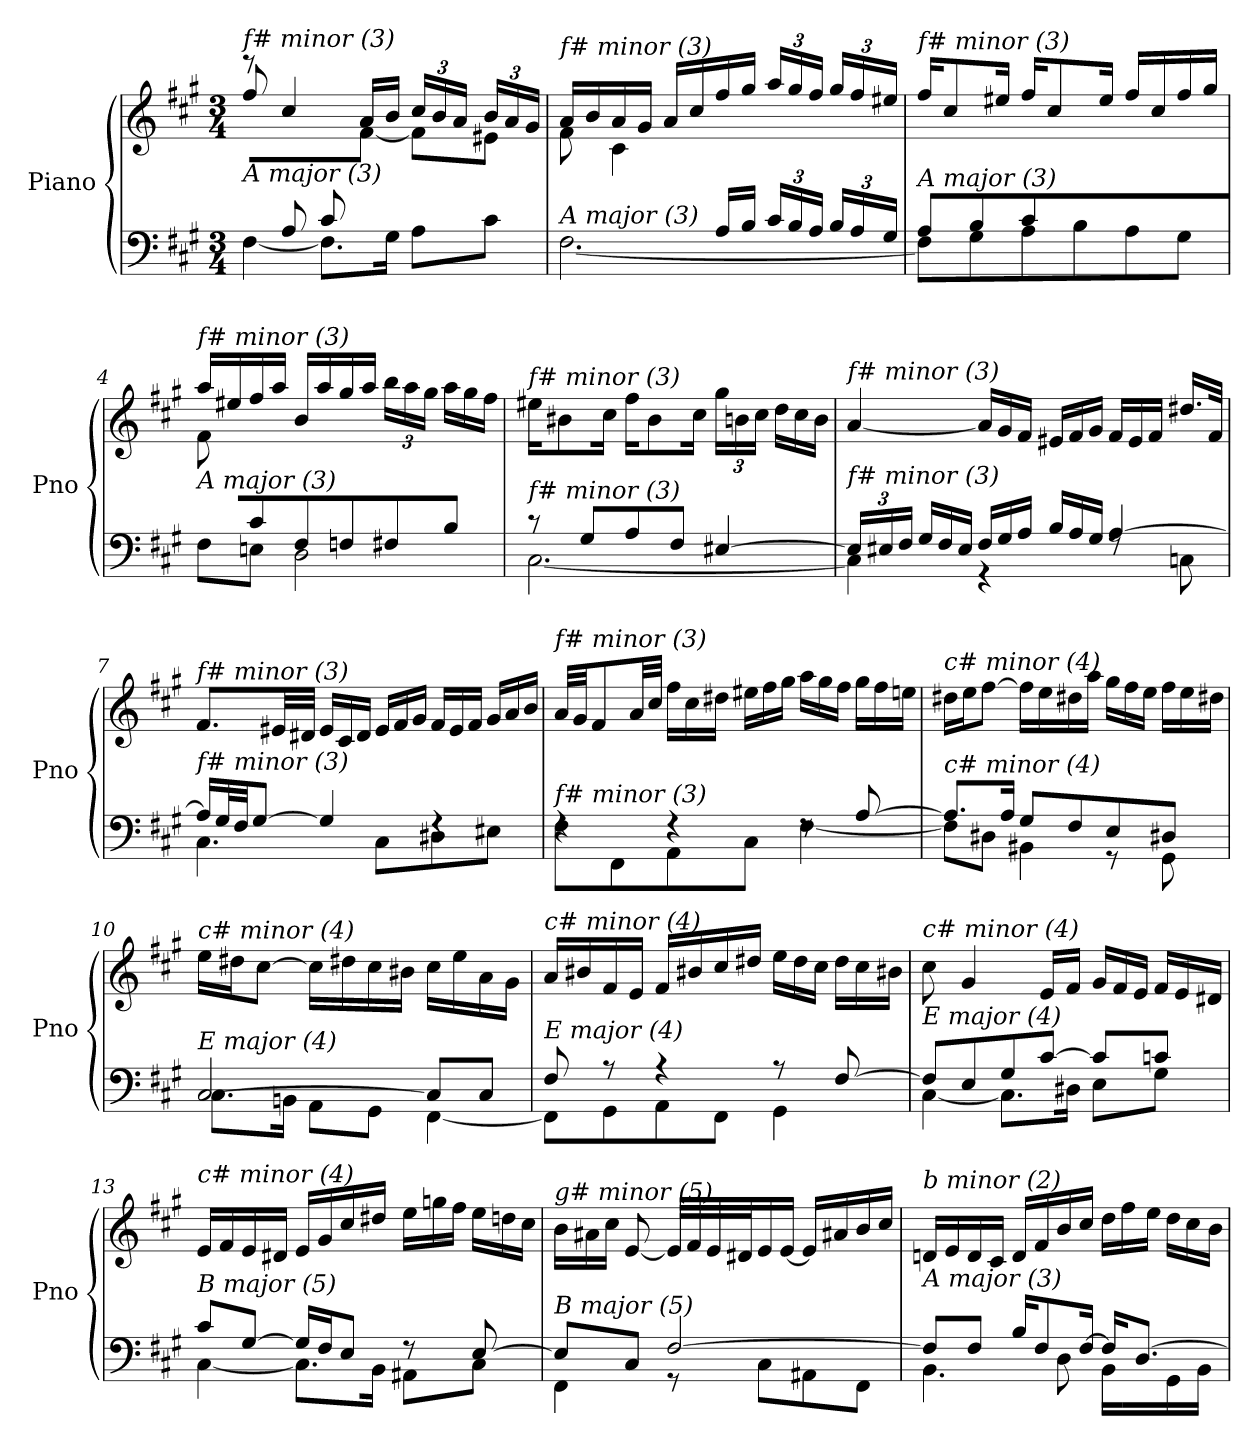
**kern	**kern
*part1	*part1
*staff2	*staff1
*I"Piano	*
*I'Pno	*
*clefF4	*clefG2
*k[f#c#g#]	*k[f#c#g#]
*M3/4	*M3/4
=1	=1
*^	*^
!	!	!LO:TX:i:t=f# minor (3)	!
!LO:TX:i:t=A major (3)	!	!	!
8ryy	[4F#\	8ff#/	8reee
8A/L	.	4cc#/	4ryy
8c#/	8.F#\L]	.	.
4.ryy	.	16a/LL	[8f#\J
.	16G#\Jk	16b/JJ	.
*	*	*Xbrackettup	*
.	8A\L	24cc#/LL	8f#\L]
.	.	24b/	.
.	.	24a/JJ	.
.	8c#\J	24b/LL	8e#X\J
.	.	24a/	.
.	.	24g#/JJ	.
=2	=2	=2	=2
*	*^	*	*^
!	!	!	!LO:TX:i:t=f# minor (3)	!	!
!LO:TX:i:t=A major (3)	!	!	!	!	!
4.ryy	[2.F#\	4.ryy	16a/LL	8f#\	4.ryy
.	.	.	16b/	.	.
.	.	.	16a/	4c#\	.
.	.	.	16g#/JJ	.	.
.	.	.	16a/LL	.	.
.	.	.	16cc#/	.	.
4.ryy	.	16A/LL	16ff#/	4.ryy	4.ryy
.	.	16B/JJ	16gg#/JJ	.	.
*	*	*Xbrackettup	*	*	*
.	.	24c#/LL	24aa/LL	.	.
.	.	24B/	24gg#/	.	.
.	.	24A/JJ	24ff#/JJ	.	.
.	.	24B/LL	24gg#/LL	.	.
.	.	24A/	24ff#/	.	.
.	.	24G#/JJ	24ee#X/JJ	.	.
*	*	*	*	*v	*v
=3	=3	=3	=3	=3
!	!	!	!LO:TX:i:t=f# minor (3)	!
!LO:TX:i:t=A major (3)	!	!	!	!
*	*v	*v	*	*
8A/L	8F#\L]	16ff#/KL	4.ryy
.	.	8cc#/	.
8B/	8G#\	.	.
.	.	16ee#X/Jk	.
8c#/	8A\	16ff#/KL	.
.	.	8cc#/	.
4.ryy	8B\	.	8g#\
.	.	16ee#/Jk	.
.	8A\	16ff#/LL	8f#\
.	.	16cc#/	.
.	8G#\J	16ff#/	8e#X\J
.	.	16gg#/JJ	.
!!LO:LB:g=z	!!
=4	=4	=4	=4
!	!	!LO:TX:i:t=f# minor (3)	!
!LO:TX:i:t=A major (3)	!	!	!
8ryy	8F#\L	16aa/LL	8f#\L
.	.	16ee#X/	.
8c#/	8En\J	16ff#/	2ryy
.	.	16aa/JJ	.
8F#/	2D\	16b/LL	.
.	.	16aa/	.
8Fni/	.	16gg#/	.
.	.	16aa/JJ	.
8F#/	.	24bb\LL	.
.	.	24aa\	.
.	.	24gg#\JJ	.
*	*	*Xtuplet	*
8B/J	.	24aa\LL	8ryy
.	.	24gg#\	.
.	.	24ff#\JJ	.
*	*	*v	*v
=5	=5	=5
!	!	!LO:TX:i:t=f# minor (3)
!LO:TX:i:t=f# minor (3)	!	!
8r	[2.C#\	16ee#X\KL
.	.	8b#X\
8G#/L	.	.
.	.	16cc#\Jk
8A/	.	16ff#\KL
.	.	8b#\
8F#/J	.	.
.	.	16cc#\Jk
*	*	*tuplet
[4E#X/	.	24gg#\LL
.	.	24bn\
.	.	24cc#\JJ
*	*	*Xtuplet
.	.	24dd\LL
.	.	24cc#\
.	.	24b\JJ
=6	=6	=6
!	!	!LO:TX:i:t=f# minor (3)
!LO:TX:i:t=f# minor (3)	!	!
24E#/LL]	4C#\]	[4a/
24E#X/	.	.
24F#/JJ	.	.
*Xtuplet	*	*
24G#/LL	.	.
24F#/	.	.
24E#/JJ	.	.
24F#/LL	4r	24a/LL]
24G#/	.	24g#/
24A/JJ	.	24f#/JJ
24B/LL	.	24e#X/LL
24A/	.	24f#/
24G#/JJ	.	24g#/JJ
[4A/	8rF	24f#/LL
.	.	24e#/
.	.	24f#/JJ
.	8Cni\	16.dd#X/LL
.	.	32f#/JJk
!!LO:LB:g=z
=7	=7	=7
!	!	!LO:TX:i:t=f# minor (3)
!LO:TX:i:t=f# minor (3)	!	!
16A/LL]	4.C#\	8.f#/L
32G#/L	.	.
32F#/JJ	.	.
[8G#/J	.	.
.	.	32e#X/LL
.	.	32d#X/JJJ
4G#/]	.	24e#/LL
.	.	24c#/
.	.	24d#/JJ
.	8C#\L	24e#/LL
.	.	24f#/
.	.	24g#/JJ
4rF	8D#X\	24f#/LL
.	.	24e#/
.	.	24f#/JJ
.	8E#X\J	24g#/LL
.	.	24a/
.	.	24b/JJ
=8	=8	=8
!	!	!LO:TX:i:t=f# minor (3)
!LO:TX:i:t=f# minor (3)	!	!
4rF	8F#\L	32a/LLL
.	.	32g#/JJ
.	.	8f#/
.	8FF#\	.
.	.	32a/LL
.	.	32cc#/JJJ
4rF	8AA\	24ff#\LL
.	.	24cc#\
.	.	24dd#X\JJ
.	8C#\J	24ee#X\LL
.	.	24ff#\
.	.	24gg#\JJ
8rF	[4F#\	24aa\LL
.	.	24gg#\
.	.	24ff#\JJ
[8A/	.	24gg#\LL
.	.	24ff#\
.	.	24een\JJ
=9	=9	=9
!	!	!LO:TX:i:t=c# minor (4)
!LO:TX:i:t=c# minor (4)	!	!
8.A/L]	8F#\L]	16dd#X\LL
.	.	16ee\J
.	8D#X\J	[8ff#\J
16A/Jk	.	.
8G#/L	4BB#X\	16ff#\LL]
.	.	16ee\
8F#/	.	16dd#X\
.	.	16aa\JJ
8E/	8r	24gg#\LL
.	.	24ff#\
.	.	24ee\JJ
8D#X/J	8GG#\	24ff#\LL
.	.	24ee\
.	.	24dd#X\JJ
!!LO:LB:g=z
=10	=10	=10
!	!	!LO:TX:i:t=c# minor (4)
!LO:TX:i:t=E major (4)	!	!
[2C#/	8.C#\L	16ee\LL
.	.	16dd#X\J
.	.	[8cc#\J
.	16BBn\Jk	.
.	8AA\L	16cc#\LL]
.	.	16dd#X\
.	8GG#\J	16cc#\
.	.	16b#X\JJ
8C#/L]	[4FF#\	16cc#\LL
.	.	16ee\
8C#/J	.	16a\
.	.	16g#\JJ
=11	=11	=11
!	!	!LO:TX:i:t=c# minor (4)
!LO:TX:i:t=E major (4)	!	!
8F#/	8FF#\L]	16a/LL
.	.	16b#X/
8r	8GG#\	16f#/
.	.	16e/JJ
4r	8AA\	16f#/LL
.	.	16b#X/
.	8FF#\J	16cc#/
.	.	16dd#X/JJ
8r	4GG#\	24ee\LL
.	.	24dd#\
.	.	24cc#\JJ
[8F#/	.	24dd#\LL
.	.	24cc#\
.	.	24b#X\JJ
=12	=12	=12
!	!	!LO:TX:i:t=c# minor (4)
!LO:TX:i:t=E major (4)	!	!
8F#/L]	[4C#\	8cc#\
8E/	.	4g#/
8G#/	8.C#\L]	.
[8c#/J	.	16e/LL
.	16D#X\Jk	16f#/JJ
8c#/L]	8E\L	24g#/LL
.	.	24f#/
.	.	24e/JJ
8cni/J	8G#\J	24f#/LL
.	.	24e/
.	.	24d#X/JJ
!!LO:LB:g=z
=13	=13	=13
!	!	!LO:TX:i:t=c# minor (4)
!LO:TX:i:t=B major (5)	!	!
8c#/L	[4C#\	16e/LL
.	.	16f#/
[8G#/J	.	16e/
.	.	16d#X/JJ
16G#/LL]	8.C#\L]	16e/LL
16F#/J	.	16g#/
8E/J	.	16cc#/
.	16BB\Jk	16dd#X/JJ
8r	8AA#X\L	24ee\LL
.	.	24ggn\
.	.	24ff#\JJ
[8E/	8C#\J	24ee\LL
.	.	24ddn\
.	.	24cc#\JJ
=14	=14	=14
!	!	!LO:TX:i:t=g# minor (5)
!LO:TX:i:t=B major (5)	!	!
8E/L]	4FF#\	24b\LL
.	.	24a#X\
.	.	24cc#\JJ
8C#/J	.	[8e/
[2F#/	8r	32e/LLL]
.	.	32f#/
.	.	32e/
.	.	32d#X/J
.	8C#\L	16e/
.	.	[16e/JJ
.	8AA#X\	16e/LL]
.	.	16a#X/
.	8FF#\J	16b/
.	.	16cc#/JJ
=15	=15	=15
!	!	!LO:TX:i:t=b minor (2)
!LO:TX:i:t=A major (3)	!	!
8F#/L]	4.BB\	16dn/LL
.	.	16e/
8F#/J	.	16d/
.	.	16c#/JJ
16B/KL	.	16d/LL
8F#/	.	16f#/
.	8D\	16b/
[16F#/Jk	.	16cc#/JJ
16F#/KL]	16BB\LL	24dd\LL
.	.	24ff#\
[8.D/J	16D\yy	.
.	.	24ee\JJ
.	16GG#\	24dd\LL
.	.	24cc#\
.	16BB\JJ	.
.	.	24b\JJ
*v	*v	*
=	=
*-	*-
